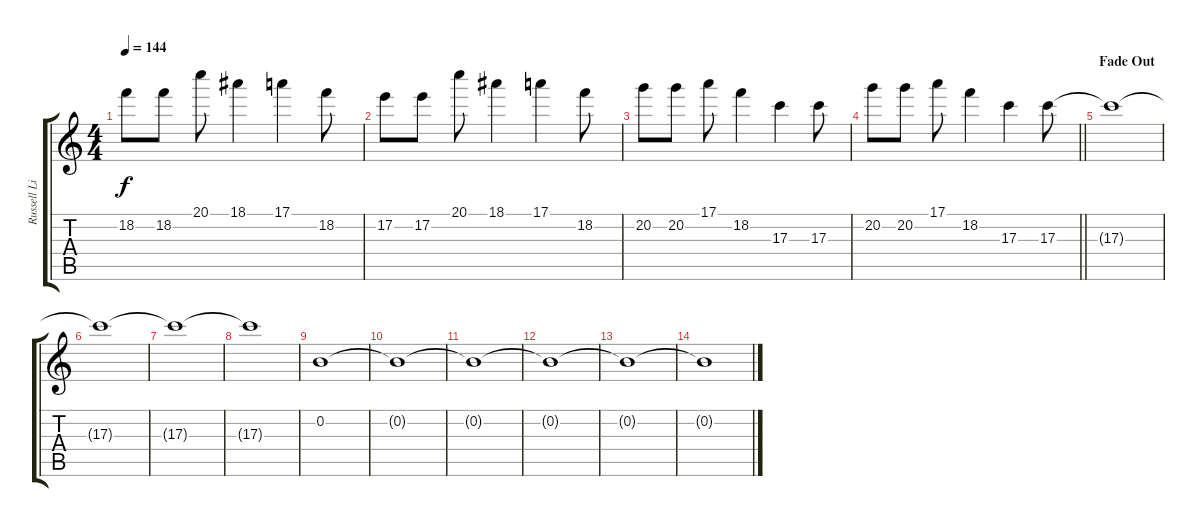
\track ("Russell Lissack" "Russell Li") {instrument electricguitarclean}
\staff {score tabs}
\tuning (E4 B3 G3 D3 A2 E2) {hide}
\ts (4 4)
\tempo 144
\clef g2
\ks c
18.2.8{dy f} 18.2.8 20.1.8 18.1.4 17.1.4 18.2.8 |
17.2.8 17.2.8 20.1.8 18.1.4 17.1.4 18.2.8 |
20.2.8 20.2.8 17.1.8 18.2.4 17.3.4 17.3.8 |
\barLineRight lightlight
20.2.8 20.2.8 17.1.8 18.2.4 17.3.4 17.3.8 |
\section ("" "Fade Out")
17.3{t}.1 |
17.3{t}.1 |
17.3{t}.1 |
17.3{t}.1 |
0.2.1 |
0.2{t}.1 |
0.2{t}.1 |
0.2{t}.1 |
0.2{t}.1 |
0.2{t}.1
